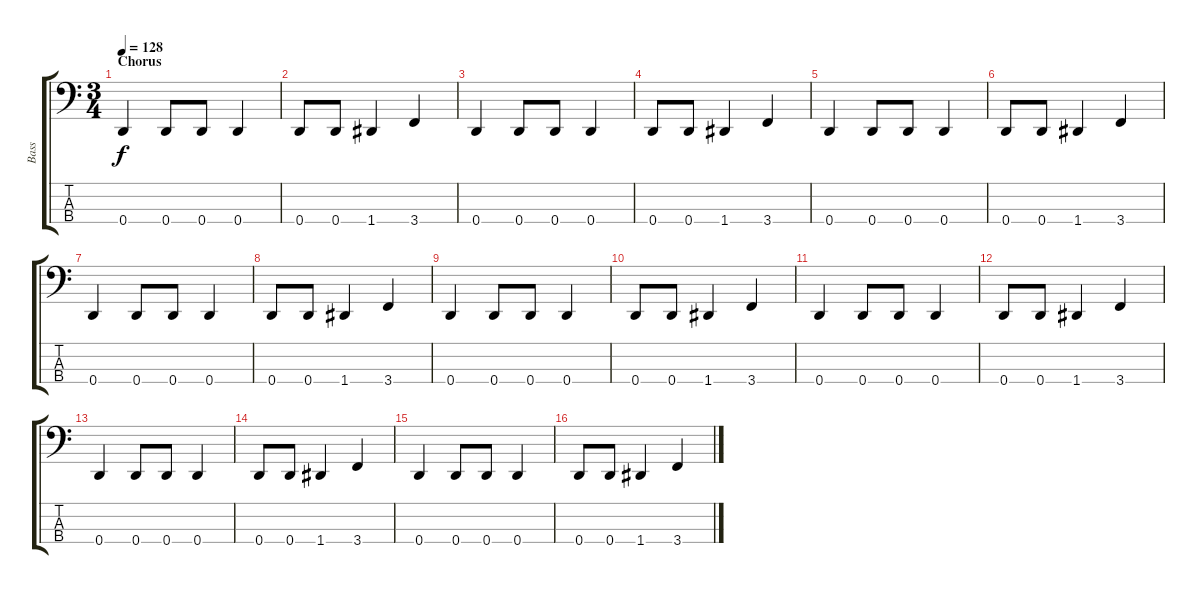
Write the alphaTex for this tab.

\track ("Bass" "Bass") {instrument electricbasspick}
\staff {score tabs}
\tuning (F2 C2 G1 D1) {hide}
\ts (3 4)
\section ("" "Chorus")
\tempo 128
\clef f4
\ks c
0.4.4{dy f} 0.4.8 0.4.8 0.4.4 |
0.4.8 0.4.8 1.4.4 3.4.4 |
0.4.4 0.4.8 0.4.8 0.4.4 |
0.4.8 0.4.8 1.4.4 3.4.4 |
0.4.4 0.4.8 0.4.8 0.4.4 |
0.4.8 0.4.8 1.4.4 3.4.4 |
0.4.4 0.4.8 0.4.8 0.4.4 |
0.4.8 0.4.8 1.4.4 3.4.4 |
0.4.4 0.4.8 0.4.8 0.4.4 |
0.4.8 0.4.8 1.4.4 3.4.4 |
0.4.4 0.4.8 0.4.8 0.4.4 |
0.4.8 0.4.8 1.4.4 3.4.4 |
0.4.4 0.4.8 0.4.8 0.4.4 |
0.4.8 0.4.8 1.4.4 3.4.4 |
0.4.4 0.4.8 0.4.8 0.4.4 |
0.4.8 0.4.8 1.4.4 3.4.4
